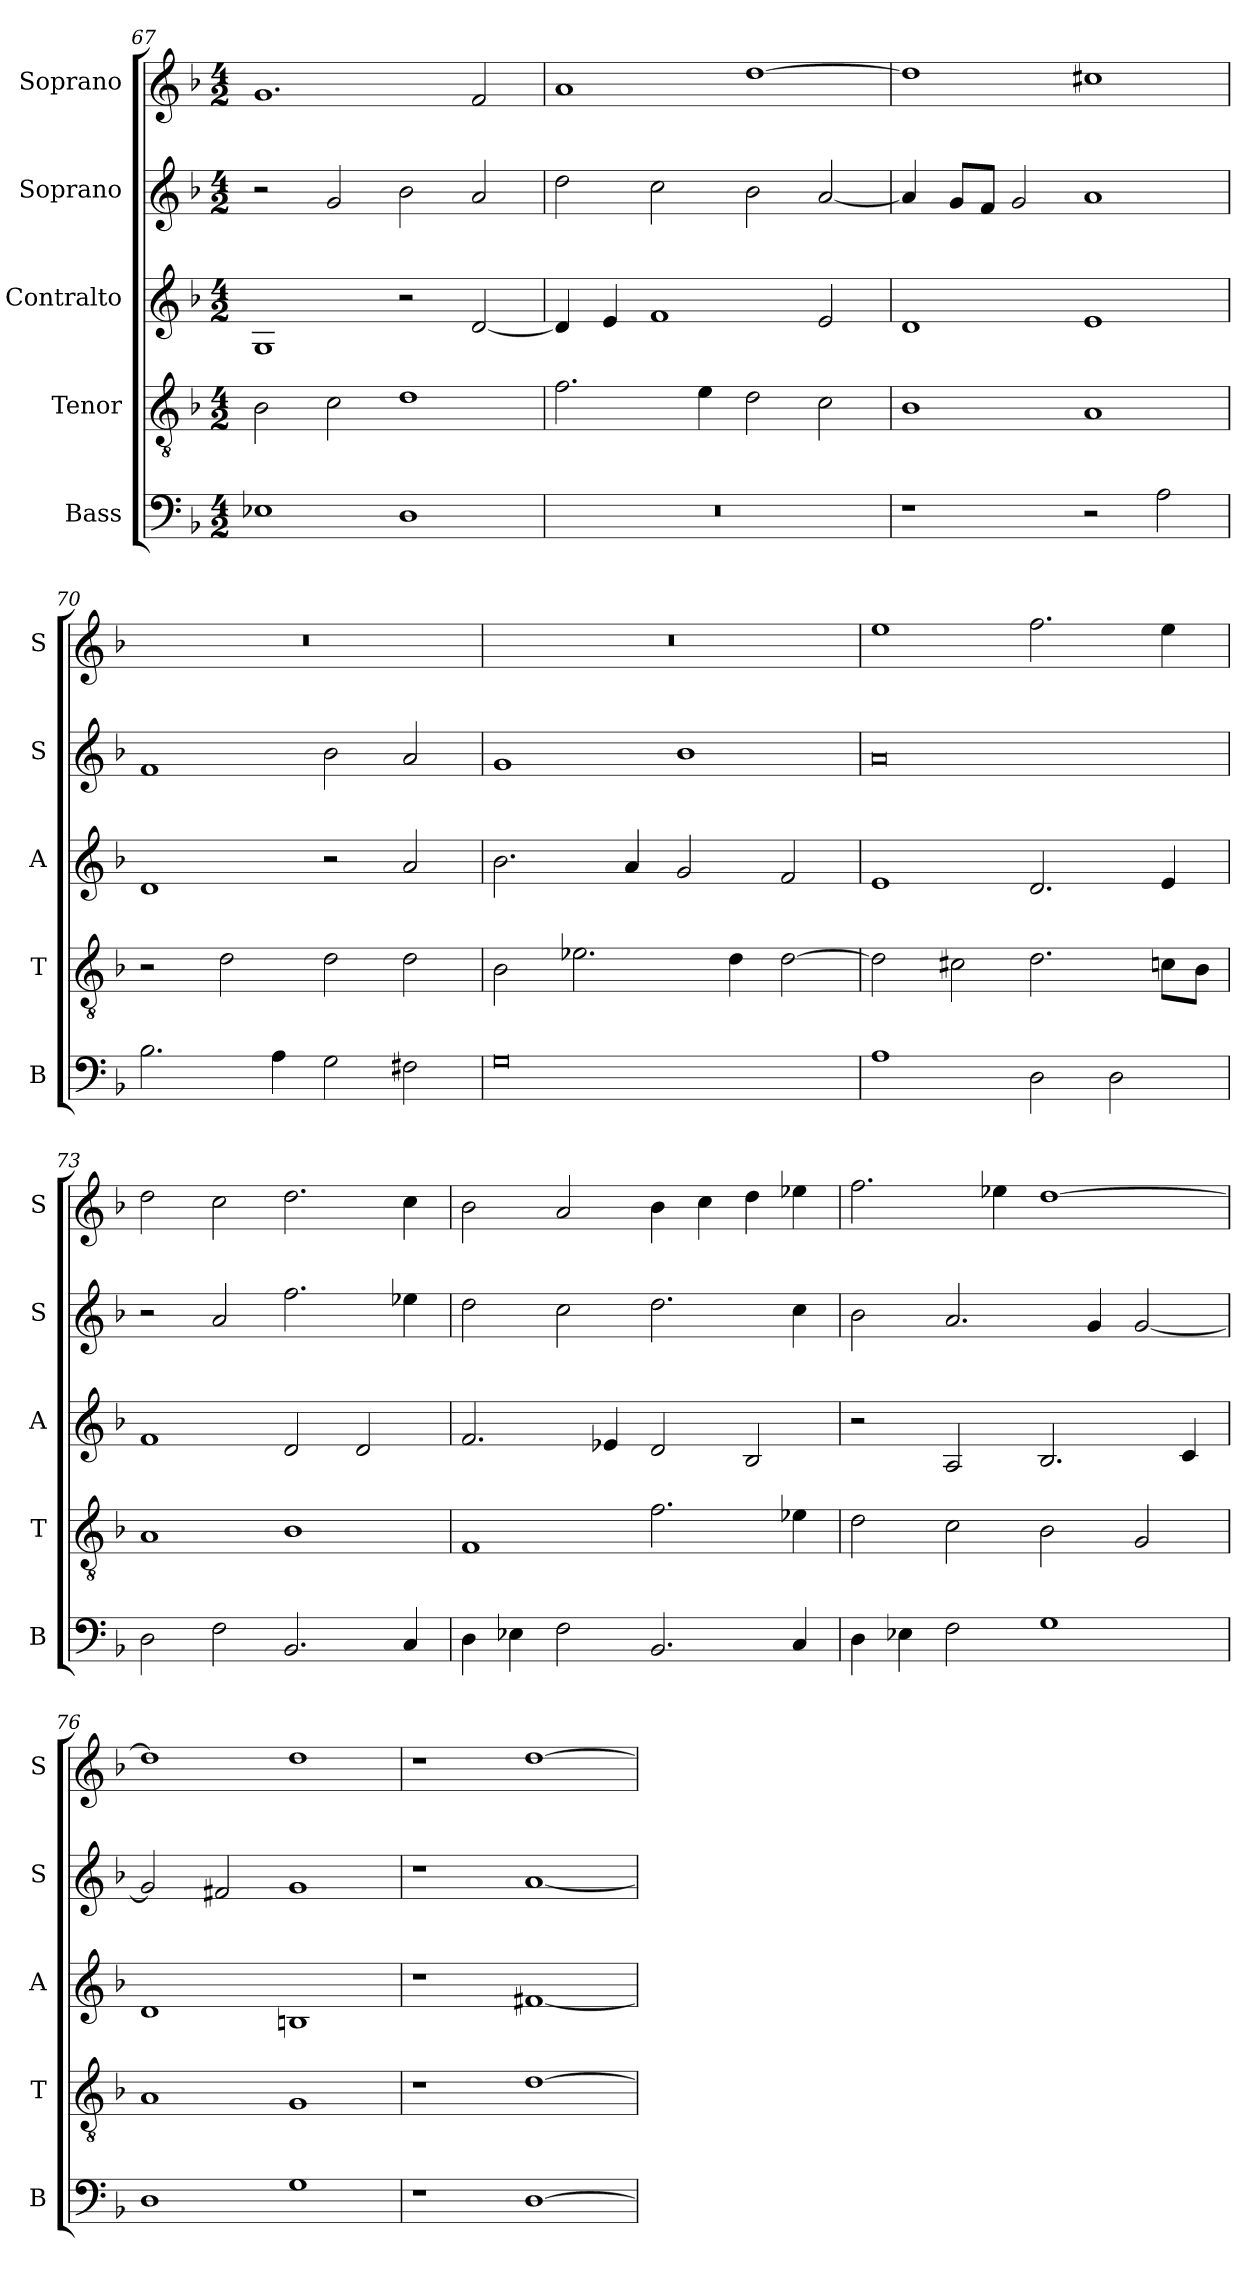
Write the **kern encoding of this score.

**kern	**kern	**kern	**kern	**kern
*part5	*part4	*part3	*part2	*part1
*staff5	*staff4	*staff3	*staff2	*staff1
*I"Bass	*I"Tenor	*I"Contralto	*I"Soprano	*I"Soprano
*I'B	*I'T	*I'A	*I'S	*I'S
*clefF4	*clefGv2	*clefG2	*clefG2	*clefG2
*k[b-]	*k[b-]	*k[b-]	*k[b-]	*k[b-]
*G:dor	*G:dor	*G:dor	*G:dor	*G:dor
*M4/2	*M4/2	*M4/2	*M4/2	*M4/2
=67	=67	=67	=67	=67
1E-X	2B-	1G	2r	1.g
.	2c	.	2g	.
1D	1d	2r	2b-	.
.	.	[2d	2a	2f
=68	=68	=68	=68	=68
0r	2.f	4d]	2dd	1a
.	.	4e	.	.
.	.	1f	2cc	.
.	4e	.	.	.
.	2d	.	2b-	[1dd
.	2c	2e	[2a	.
=69	=69	=69	=69	=69
1r	1B-	1d	4a]	1dd]
.	.	.	8g/L	.
.	.	.	8f/J	.
.	.	.	2g	.
2r	1A	1e	1a	1cc#X
2A	.	.	.	.
=70	=70	=70	=70	=70
2.B-	2r	1d	1f	0r
.	2d	.	.	.
4A	.	.	.	.
2G	2d	2r	2b-	.
2F#X	2d	2a	2a	.
=71	=71	=71	=71	=71
0G	2B-	2.b-	1g	0r
.	2.e-X	.	.	.
.	.	4a	.	.
.	.	2g	1b-	.
.	4d	.	.	.
.	[2d	2f	.	.
=72	=72	=72	=72	=72
1A	2d]	1e	0a	1ee
.	2c#X	.	.	.
2D	2.d	2.d	.	2.ff
2D	.	.	.	.
.	8cn\L	4e	.	4ee
.	8B-\J	.	.	.
=73	=73	=73	=73	=73
2D	1A	1f	2r	2dd
2F	.	.	2a	2cc
2.BB-	1B-	2d	2.ff	2.dd
.	.	2d	.	.
4C	.	.	4ee-X	4cc
=74	=74	=74	=74	=74
4D	1F	2.f	2dd	2b-
4E-X	.	.	.	.
2F	.	.	2cc	2a
.	.	4e-X	.	.
2.BB-	2.f	2d	2.dd	4b-
.	.	.	.	4cc
.	.	2B-	.	4dd
4C	4e-X	.	4cc	4ee-X
=75	=75	=75	=75	=75
4D	2d	2r	2b-	2.ff
4E-X	.	.	.	.
2F	2c	2A	2.a	.
.	.	.	.	4ee-X
1G	2B-	2.B-	.	[1dd
.	.	.	4g	.
.	2G	.	[2g	.
.	.	4c	.	.
=76	=76	=76	=76	=76
1D	1A	1d	2g]	1dd]
.	.	.	2f#X	.
1G	1G	1Bn	1g	1dd
=77	=77	=77	=77	=77
1r	1r	1r	1r	1r
[1D	[1d	[1f#X	[1a	[1dd
=	=	=	=	=
*-	*-	*-	*-	*-
